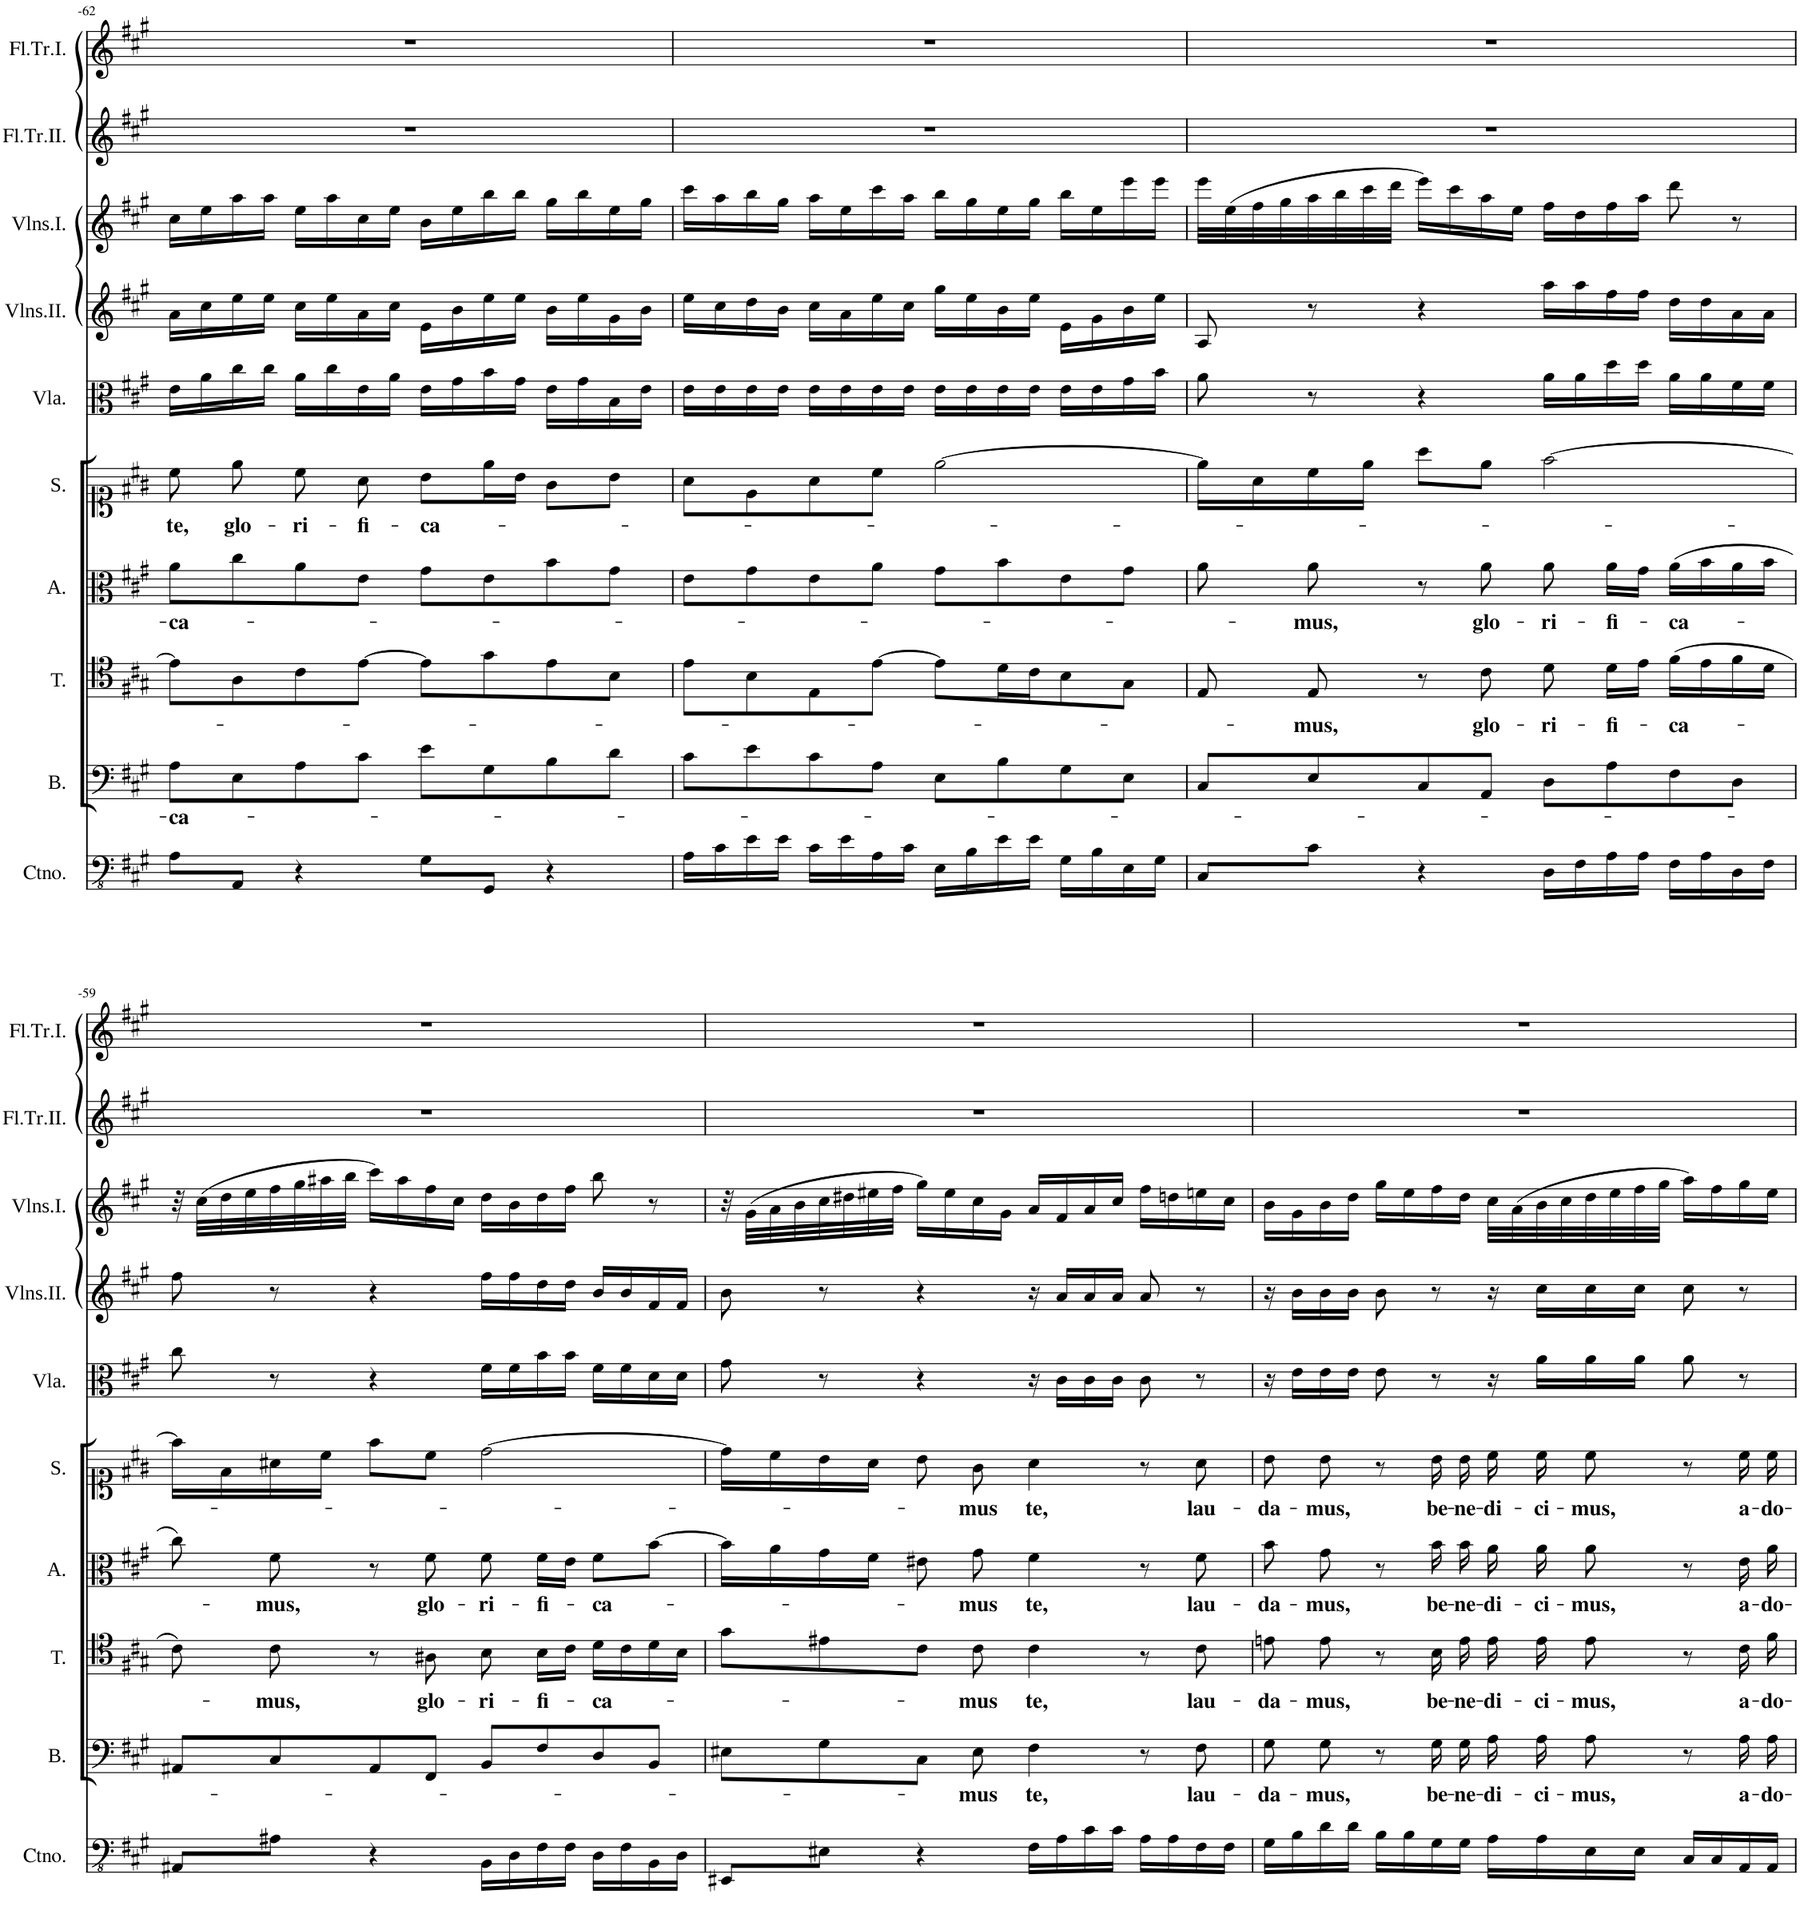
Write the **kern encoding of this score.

**kern	**kern	**text	**kern	**text	**kern	**text	**kern	**text	**kern	**kern	**kern	**kern	**kern
*part10	*part9	*part9	*part8	*part8	*part7	*part7	*part6	*part6	*part5	*part4	*part3	*part2	*part1
*staff10	*staff9	*staff9	*staff8	*staff8	*staff7	*staff7	*staff6	*staff6	*staff5	*staff4	*staff3	*staff2	*staff1
*I"Continuo.	*I"Basso.	*	*I"Tenore.	*	*I"Alto.	*	*I"Soprano.	*	*I"Viola	*I"Violino II.	*I"Violino I.	*I"Flauto Traverso II.	*I"Flauto Traverso I.
*I'Ctno.	*I'B.	*	*I'T.	*	*I'A.	*	*I'S.	*	*I'Vla.	*	*	*I'Fl.Tr.II.	*I'Fl.Tr.I.
!!LO:PB:g=z
*clefFv4	*clefF4	*	*clefC4	*	*clefC3	*	*clefC1	*	*clefC3	*clefG2	*clefG2	*clefG2	*clefG2
*k[f#c#g#]	*k[f#c#g#]	*	*k[f#c#g#]	*	*k[f#c#g#]	*	*k[f#c#g#]	*	*k[f#c#g#]	*k[f#c#g#]	*k[f#c#g#]	*k[f#c#g#]	*k[f#c#g#]
*M4/4	*M4/4	*	*M4/4	*	*M4/4	*	*M4/4	*	*M4/4	*M4/4	*M4/4	*M4/4	*M4/4
*met(c)	*met(c)	*	*met(c)	*	*met(c)	*	*met(c)	*	*met(c)	*met(c)	*met(c)	*met(c)	*met(c)
=62-	=62-	=62-	=62-	=62-	=62-	=62-	=62-	=62-	=62-	=62-	=62-	=62-	=62-
!	!	!LO:LY:b	!	!	!	!LO:LY:b	!	!LO:LY:b	!	!	!	!	!
8AA\L	8A\L	-ca-	8e\L]	.	8a\L	-ca-	8cc#\	te,	16e\LL	16a\LL	16cc#\LL	1r	1r
.	.	.	.	.	.	.	.	.	16a\	16cc#\	16ee\	.	.
!	!	!	!	!	!	!	!	!LO:LY:b	!	!	!	!	!
8AAA/J	8E\	.	8A\	.	8cc#\	.	8ee\	glo-	16cc#\	16ee\	16aa\	.	.
.	.	.	.	.	.	.	.	.	16cc#\JJ	16ee\JJ	16aa\JJ	.	.
!	!	!	!	!	!	!	!	!LO:LY:b	!	!	!	!	!
4r	8A\	.	8c#\	.	8a\	.	8cc#\	-ri-	16a\LL	16cc#\LL	16ee\LL	.	.
.	.	.	.	.	.	.	.	.	16cc#\	16ee\	16aa\	.	.
!	!	!	!	!	!	!	!	!LO:LY:b	!	!	!	!	!
.	8c#\J	.	[8e\J	.	8e\J	.	8a\	-fi-	16e\	16a\	16cc#\	.	.
.	.	.	.	.	.	.	.	.	16a\JJ	16cc#\JJ	16ee\JJ	.	.
!	!	!	!	!	!	!	!	!LO:LY:b	!	!	!	!	!
8GG#\L	8e\L	.	8e\L]	.	8g#\L	.	8b\L	-ca-	16e\LL	16e\LL	16b\LL	.	.
.	.	.	.	.	.	.	.	.	16g#\	16b\	16ee\	.	.
8GGG#/J	8G#\	.	8g#\	.	8e\	.	16ee\L	.	16b\	16ee\	16bb\	.	.
.	.	.	.	.	.	.	16b\JJ	.	16g#\JJ	16ee\JJ	16bb\JJ	.	.
4r	8B\	.	8e\	.	8b\	.	8g#\L	.	16e\LL	16b\LL	16gg#\LL	.	.
.	.	.	.	.	.	.	.	.	16g#\	16ee\	16bb\	.	.
.	8d\J	.	8B\J	.	8g#\J	.	8b\J	.	16B\	16g#\	16ee\	.	.
.	.	.	.	.	.	.	.	.	16e\JJ	16b\JJ	16gg#\JJ	.	.
=61-	=61-	=61-	=61-	=61-	=61-	=61-	=61-	=61-	=61-	=61-	=61-	=61-	=61-
16AA\LL	8c#\L	.	8e\L	.	8e\L	.	8a\L	.	16e\LL	16ee\LL	16ccc#\LL	1r	1r
16C#\	.	.	.	.	.	.	.	.	16e\	16cc#\	16aa\	.	.
16E\	8e\	.	8B\	.	8g#\	.	8e\	.	16e\	16dd\	16bb\	.	.
16E\JJ	.	.	.	.	.	.	.	.	16e\JJ	16b\JJ	16gg#\JJ	.	.
16C#\LL	8c#\	.	8E\	.	8e\	.	8a\	.	16e\LL	16cc#\LL	16aa\LL	.	.
16E\	.	.	.	.	.	.	.	.	16e\	16a\	16ee\	.	.
16AA\	8A\J	.	[8e\J	.	8a\J	.	8cc#\J	.	16e\	16ee\	16ccc#\	.	.
16C#\JJ	.	.	.	.	.	.	.	.	16e\JJ	16cc#\JJ	16aa\JJ	.	.
16EE\LL	8E\L	.	8e\L]	.	8g#\L	.	[2ee\	.	16e\LL	16gg#\LL	16bb\LL	.	.
16BB\	.	.	.	.	.	.	.	.	16e\	16ee\	16gg#\	.	.
16E\	8B\	.	16d\L	.	8b\	.	.	.	16e\	16b\	16ee\	.	.
16E\JJ	.	.	16c#\J	.	.	.	.	.	16e\JJ	16ee\JJ	16gg#\JJ	.	.
16GG#\LL	8G#\	.	8B\	.	8e\	.	.	.	16e\LL	16e\LL	16bb\LL	.	.
16BB\	.	.	.	.	.	.	.	.	16e\	16g#\	16ee\	.	.
16EE\	8E\J	.	8G#\J	.	8g#\J	.	.	.	16g#\	16b\	16eee\	.	.
16GG#\JJ	.	.	.	.	.	.	.	.	16b\JJ	16ee\JJ	16eee\JJ	.	.
=60-	=60-	=60-	=60-	=60-	=60-	=60-	=60-	=60-	=60-	=60-	=60-	=60-	=60-
8CC#/L	8C#/L	.	8E/	.	8a\	.	16ee\LL]	.	8a\	8A/	32eee\LLL	1r	1r
.	.	.	.	.	.	.	.	.	.	.	(32ee\	.	.
.	.	.	.	.	.	.	16a\	.	.	.	32ff#\	.	.
.	.	.	.	.	.	.	.	.	.	.	32gg#\	.	.
!	!	!	!	!LO:LY:b	!	!LO:LY:b	!	!	!	!	!	!	!
8C#\J	8E/	.	8E/	-mus,	8a\	-mus,	16cc#\	.	8r	8r	32aa\	.	.
.	.	.	.	.	.	.	.	.	.	.	32bb\	.	.
.	.	.	.	.	.	.	16ee\JJ	.	.	.	32ccc#\	.	.
.	.	.	.	.	.	.	.	.	.	.	32ddd\JJJ	.	.
4r	8C#/	.	8r	.	8r	.	8aa\L	.	4r	4r	16eee\LL)	.	.
.	.	.	.	.	.	.	.	.	.	.	16ccc#\	.	.
!	!	!	!	!LO:LY:b	!	!LO:LY:b	!	!	!	!	!	!	!
.	8AA/J	.	8c#\	glo-	8a\	glo-	8ee\J	.	.	.	16aa\	.	.
.	.	.	.	.	.	.	.	.	.	.	16ee\JJ	.	.
!	!	!	!	!LO:LY:b	!	!LO:LY:b	!	!	!	!	!	!	!
16DD\LL	8D\L	.	8d\	-ri-	8a\	-ri-	[2ff#\	.	16a\LL	16aa\LL	16ff#\LL	.	.
16FF#\	.	.	.	.	.	.	.	.	16a\	16aa\	16dd\	.	.
!	!	!	!	!LO:LY:b	!	!LO:LY:b	!	!	!	!	!	!	!
16AA\	8A\	.	16d\LL	-fi-	16a\LL	-fi-	.	.	16dd\	16ff#\	16ff#\	.	.
16AA\JJ	.	.	16e\JJ	.	16g#\JJ	.	.	.	16dd\JJ	16ff#\JJ	16aa\JJ	.	.
!	!	!	!	!LO:LY:b	!	!LO:LY:b	!	!	!	!	!	!	!
16FF#\LL	8F#\	.	(16f#\LL	-ca-	(16a\LL	-ca-	.	.	16a\LL	16dd\LL	8ddd\	.	.
16AA\	.	.	16e\	.	16b\	.	.	.	16a\	16dd\	.	.	.
16DD\	8D\J	.	16f#\	.	16a\	.	.	.	16f#\	16a\	8r	.	.
16FF#\JJ	.	.	16d\JJ	.	16b\JJ	.	.	.	16f#\JJ	16a\JJ	.	.	.
!!LO:LB:g=z
=59-	=59-	=59-	=59-	=59-	=59-	=59-	=59-	=59-	=59-	=59-	=59-	=59-	=59-
8AAA#X/L	8AA#X/L	.	8c#\)	.	8cc#\)	.	16ff#\LL]	.	8cc#\	8ff#\	32r	1r	1r
.	.	.	.	.	.	.	.	.	.	.	(32cc#\LLL	.	.
.	.	.	.	.	.	.	16f#\	.	.	.	32dd\	.	.
.	.	.	.	.	.	.	.	.	.	.	32ee\	.	.
!	!	!	!	!LO:LY:b	!	!LO:LY:b	!	!	!	!	!	!	!
8AA#X\J	8C#/	.	8c#\	-mus,	8f#\	-mus,	16a#X\	.	8r	8r	32ff#\	.	.
.	.	.	.	.	.	.	.	.	.	.	32gg#\	.	.
.	.	.	.	.	.	.	16cc#\JJ	.	.	.	32aa#X\	.	.
.	.	.	.	.	.	.	.	.	.	.	32bb\JJJ	.	.
4r	8AA#/	.	8r	.	8r	.	8ff#\L	.	4r	4r	16ccc#\LL)	.	.
.	.	.	.	.	.	.	.	.	.	.	16aa#\	.	.
!	!	!	!	!LO:LY:b	!	!LO:LY:b	!	!	!	!	!	!	!
.	8FF#/J	.	8A#X\	glo-	8f#\	glo-	8cc#\J	.	.	.	16ff#\	.	.
.	.	.	.	.	.	.	.	.	.	.	16cc#\JJ	.	.
!	!	!	!	!LO:LY:b	!	!LO:LY:b	!	!	!	!	!	!	!
16BBB\LL	8BB/L	.	8B\	-ri-	8f#\	-ri-	[2dd\	.	16f#\LL	16ff#\LL	16dd\LL	.	.
16DD\	.	.	.	.	.	.	.	.	16f#\	16ff#\	16b\	.	.
!	!	!	!	!LO:LY:b	!	!LO:LY:b	!	!	!	!	!	!	!
16FF#\	8F#/	.	16B\LL	-fi-	16f#\LL	-fi-	.	.	16b\	16dd\	16dd\	.	.
16FF#\JJ	.	.	16c#\JJ	.	16e\JJ	.	.	.	16b\JJ	16dd\JJ	16ff#\JJ	.	.
!	!	!	!	!LO:LY:b	!	!LO:LY:b	!	!	!	!	!	!	!
16DD\LL	8D/	.	16d\LL	-ca-	8f#\L	-ca-	.	.	16f#\LL	16b/LL	8bb\	.	.
16FF#\	.	.	16c#\	.	.	.	.	.	16f#\	16b/	.	.	.
16BBB\	8BB/J	.	16d\	.	[8b\J	.	.	.	16d\	16f#/	8r	.	.
16DD\JJ	.	.	16B\JJ	.	.	.	.	.	16d\JJ	16f#/JJ	.	.	.
=58-	=58-	=58-	=58-	=58-	=58-	=58-	=58-	=58-	=58-	=58-	=58-	=58-	=58-
8EEE#X/L	8E#X\L	.	8g#\L	.	16b\LL]	.	16dd\LL]	.	8g#\	8b\	32r	1r	1r
.	.	.	.	.	.	.	.	.	.	.	(32g#\LLL	.	.
.	.	.	.	.	16a\	.	16cc#\	.	.	.	32a\	.	.
.	.	.	.	.	.	.	.	.	.	.	32b\	.	.
8EE#X\J	8G#\	.	8e#X\	.	16g#\	.	16b\	.	8r	8r	32cc#\	.	.
.	.	.	.	.	.	.	.	.	.	.	32dd#X\	.	.
.	.	.	.	.	16f#\JJ	.	16a\JJ	.	.	.	32ee#X\	.	.
.	.	.	.	.	.	.	.	.	.	.	32ff#\JJJ	.	.
4r	8C#\J	.	8c#\J	.	8e#X\	.	8b\	.	4r	4r	16gg#\LL)	.	.
.	.	.	.	.	.	.	.	.	.	.	16ee#\	.	.
!	!	!LO:LY:b	!	!LO:LY:b	!	!LO:LY:b	!	!LO:LY:b	!	!	!	!	!
.	8E#\	-mus	8c#\	-mus	8g#\	-mus	8g#\	-mus	.	.	16cc#\	.	.
.	.	.	.	.	.	.	.	.	.	.	16g#\JJ	.	.
!	!	!LO:LY:b	!	!LO:LY:b	!	!LO:LY:b	!	!LO:LY:b	!	!	!	!	!
16FF#\LL	4F#\	te,	4c#\	te,	4f#\	te,	4a\	te,	16r	16r	16a/LL	.	.
16AA\	.	.	.	.	.	.	.	.	16c#\LL	16a/LL	16f#/	.	.
16C#\	.	.	.	.	.	.	.	.	16c#\	16a/	16a/	.	.
16C#\JJ	.	.	.	.	.	.	.	.	16c#\JJ	16a/JJ	16cc#/JJ	.	.
16AA\LL	8r	.	8r	.	8r	.	8r	.	8c#\	8a/	16ff#\LL	.	.
16AA\	.	.	.	.	.	.	.	.	.	.	16ddn\	.	.
!	!	!LO:LY:b	!	!LO:LY:b	!	!LO:LY:b	!	!LO:LY:b	!	!	!	!	!
16FF#\	8F#\	lau-	8c#\	lau-	8f#\	lau-	8a\	lau-	8r	8r	16een\	.	.
16FF#\JJ	.	.	.	.	.	.	.	.	.	.	16cc#\JJ	.	.
=57-	=57-	=57-	=57-	=57-	=57-	=57-	=57-	=57-	=57-	=57-	=57-	=57-	=57-
!	!	!LO:LY:b	!	!LO:LY:b	!	!LO:LY:b	!	!LO:LY:b	!	!	!	!	!
16GG#\LL	8G#\	-da-	8en\	-da-	8b\	-da-	8b\	-da-	16r	16r	16b\LL	1r	1r
16BB\	.	.	.	.	.	.	.	.	16e\LL	16b\LL	16g#\	.	.
!	!	!LO:LY:b	!	!LO:LY:b	!	!LO:LY:b	!	!LO:LY:b	!	!	!	!	!
16D\	8G#\	-mus,	8e\	-mus,	8g#\	-mus,	8b\	-mus,	16e\	16b\	16b\	.	.
16D\JJ	.	.	.	.	.	.	.	.	16e\JJ	16b\JJ	16dd\JJ	.	.
16BB\LL	8r	.	8r	.	8r	.	8r	.	8e\	8b\	16gg#\LL	.	.
16BB\	.	.	.	.	.	.	.	.	.	.	16ee\	.	.
!	!	!LO:LY:b	!	!LO:LY:b	!	!LO:LY:b	!	!LO:LY:b	!	!	!	!	!
16GG#\	16G#\	be-	16B\	be-	16b\	be-	16b\	be-	8r	8r	16ff#\	.	.
!	!	!LO:LY:b	!	!LO:LY:b	!	!LO:LY:b	!	!LO:LY:b	!	!	!	!	!
16GG#\JJ	16G#\	-ne-	16e\	-ne-	16b\	-ne-	16b\	-ne-	.	.	16dd\JJ	.	.
!	!	!LO:LY:b	!	!LO:LY:b	!	!LO:LY:b	!	!LO:LY:b	!	!	!	!	!
16AA\LL	16A\	-di-	16e\	-di-	16a\	-di-	16cc#\	-di-	16r	16r	32cc#\LLL	.	.
.	.	.	.	.	.	.	.	.	.	.	(32a\	.	.
!	!	!LO:LY:b	!	!LO:LY:b	!	!LO:LY:b	!	!LO:LY:b	!	!	!	!	!
16AA\	16A\	-ci-	16e\	-ci-	16a\	-ci-	16cc#\	-ci-	16a\LL	16cc#\LL	32b\	.	.
.	.	.	.	.	.	.	.	.	.	.	32cc#\	.	.
!	!	!LO:LY:b	!	!LO:LY:b	!	!LO:LY:b	!	!LO:LY:b	!	!	!	!	!
16EE\	8A\	-mus,	8e\	-mus,	8a\	-mus,	8cc#\	-mus,	16a\	16cc#\	32dd\	.	.
.	.	.	.	.	.	.	.	.	.	.	32ee\	.	.
16EE\JJ	.	.	.	.	.	.	.	.	16a\JJ	16cc#\JJ	32ff#\	.	.
.	.	.	.	.	.	.	.	.	.	.	32gg#\JJJ	.	.
16CC#/LL	8r	.	8r	.	8r	.	8r	.	8a\	8cc#\	16aa\LL)	.	.
16CC#/	.	.	.	.	.	.	.	.	.	.	16ff#\	.	.
!	!	!LO:LY:b	!	!LO:LY:b	!	!LO:LY:b	!	!LO:LY:b	!	!	!	!	!
16AAA/	16A\	a-	16c#\	a-	16e\	a-	16cc#\	a-	8r	8r	16gg#\	.	.
!	!	!LO:LY:b	!	!LO:LY:b	!	!LO:LY:b	!	!LO:LY:b	!	!	!	!	!
16AAA/JJ	16A\	-do-	16f#\	-do-	16a\	-do-	16cc#\	-do-	.	.	16ee\JJ	.	.
=	=	=	=	=	=	=	=	=	=	=	=	=	=
*-	*-	*-	*-	*-	*-	*-	*-	*-	*-	*-	*-	*-	*-
